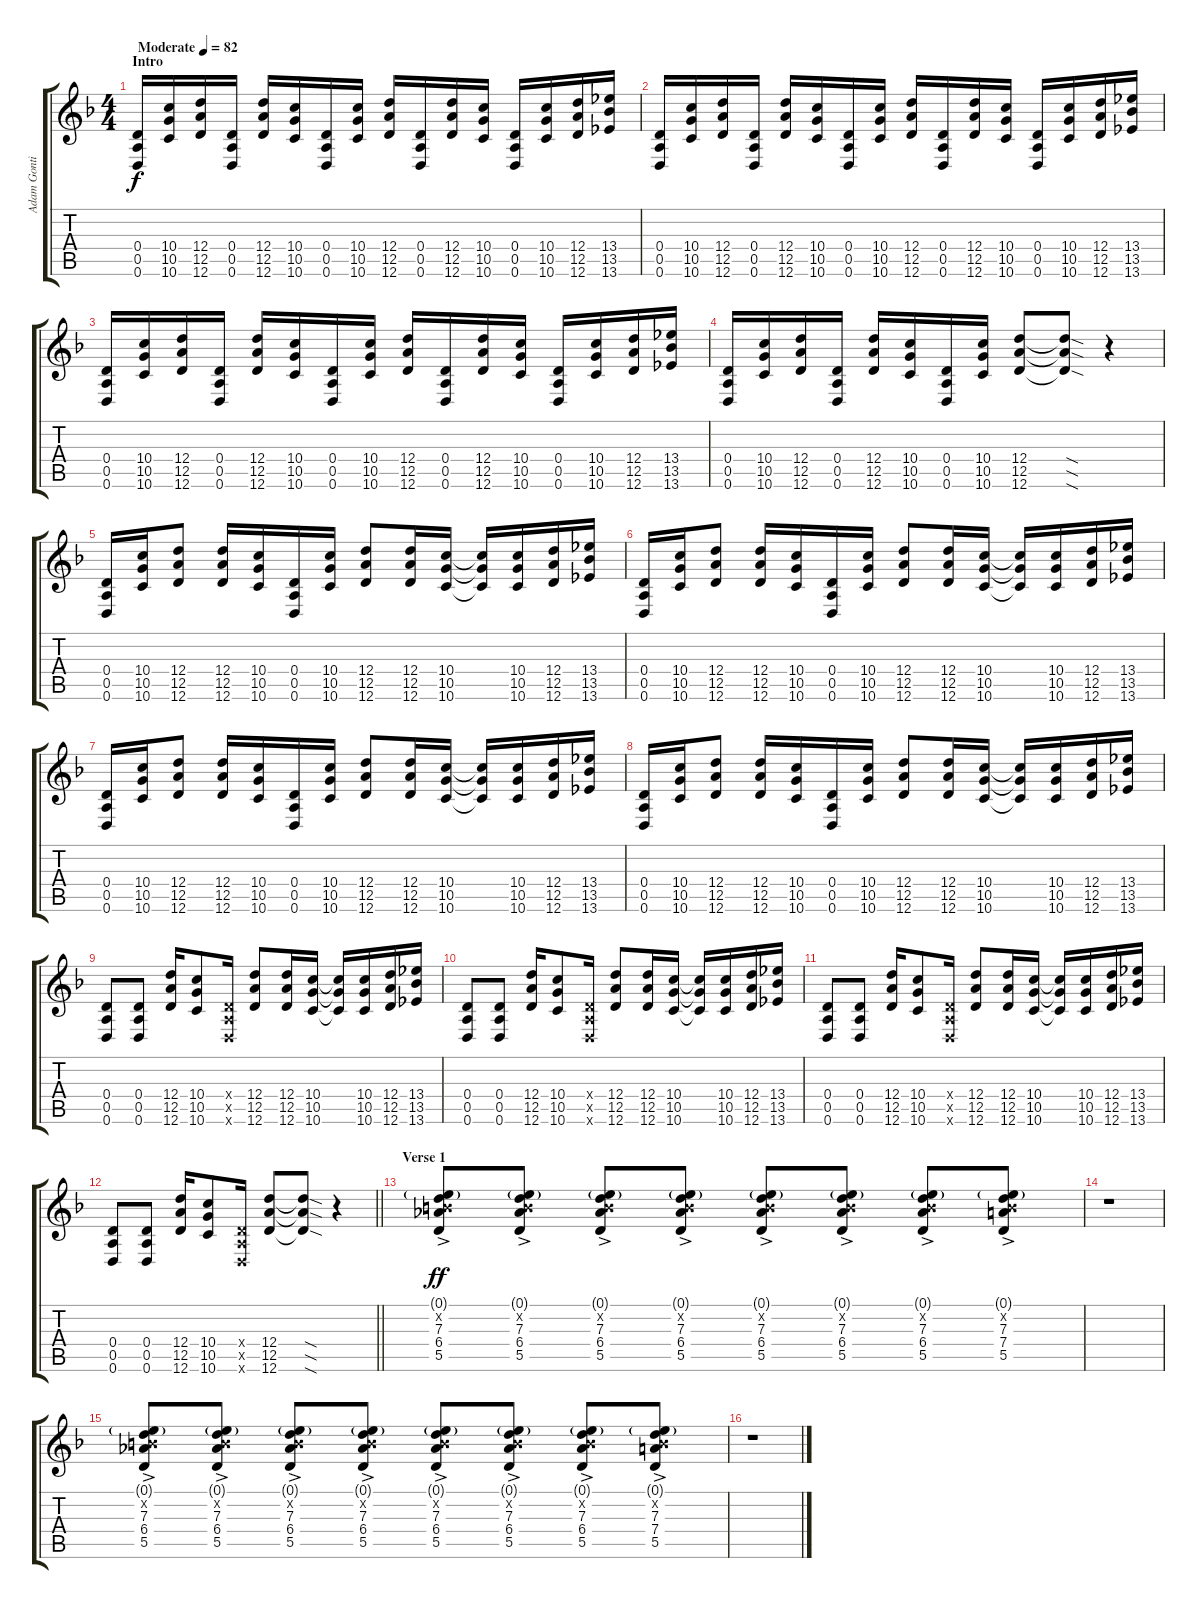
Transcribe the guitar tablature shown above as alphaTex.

\track ("Adam Gontier" "Adam Gonti") {instrument distortionguitar}
\staff {score tabs}
\tuning (E4 B3 G3 D3 A2 D2) {hide}
\ts (4 4)
\section ("" "Intro")
\tempo (82 "Moderate")
\clef g2
\ks f
(0.4 0.5 0.6).16{dy f instrument distortionguitar} (10.4 10.5 10.6).16 (12.4 12.5 12.6).16 (0.4 0.5 0.6).16 (12.4 12.5 12.6).16 (10.4 10.5 10.6).16 (0.4 0.5 0.6).16 (10.4 10.5 10.6).16 (12.4 12.5 12.6).16 (0.4 0.5 0.6).16 (12.4 12.5 12.6).16 (10.4 10.5 10.6).16 (0.4 0.5 0.6).16 (10.4 10.5 10.6).16 (12.4 12.5 12.6).16 (13.4 13.5 13.6).16 |
(0.4 0.5 0.6).16 (10.4 10.5 10.6).16 (12.4 12.5 12.6).16 (0.4 0.5 0.6).16 (12.4 12.5 12.6).16 (10.4 10.5 10.6).16 (0.4 0.5 0.6).16 (10.4 10.5 10.6).16 (12.4 12.5 12.6).16 (0.4 0.5 0.6).16 (12.4 12.5 12.6).16 (10.4 10.5 10.6).16 (0.4 0.5 0.6).16 (10.4 10.5 10.6).16 (12.4 12.5 12.6).16 (13.4 13.5 13.6).16 |
(0.4 0.5 0.6).16 (10.4 10.5 10.6).16 (12.4 12.5 12.6).16 (0.4 0.5 0.6).16 (12.4 12.5 12.6).16 (10.4 10.5 10.6).16 (0.4 0.5 0.6).16 (10.4 10.5 10.6).16 (12.4 12.5 12.6).16 (0.4 0.5 0.6).16 (12.4 12.5 12.6).16 (10.4 10.5 10.6).16 (0.4 0.5 0.6).16 (10.4 10.5 10.6).16 (12.4 12.5 12.6).16 (13.4 13.5 13.6).16 |
(0.4 0.5 0.6).16 (10.4 10.5 10.6).16 (12.4 12.5 12.6).16 (0.4 0.5 0.6).16 (12.4 12.5 12.6).16 (10.4 10.5 10.6).16 (0.4 0.5 0.6).16 (10.4 10.5 10.6).16 (12.4 12.5 12.6).8 (12.4{sod t} 12.5{sod t} 12.6{sod t}).8 r.4 |
(0.4 0.5 0.6).16 (10.4 10.5 10.6).16 (12.4 12.5 12.6).8 (12.4 12.5 12.6).16 (10.4 10.5 10.6).16 (0.4 0.5 0.6).16 (10.4 10.5 10.6).16 (12.4 12.5 12.6).8 (12.4 12.5 12.6).16 (10.4 10.5 10.6).16 (10.4{t} 10.5{t} 10.6{t}).16 (10.4 10.5 10.6).16 (12.4 12.5 12.6).16 (13.4 13.5 13.6).16 |
(0.4 0.5 0.6).16 (10.4 10.5 10.6).16 (12.4 12.5 12.6).8 (12.4 12.5 12.6).16 (10.4 10.5 10.6).16 (0.4 0.5 0.6).16 (10.4 10.5 10.6).16 (12.4 12.5 12.6).8 (12.4 12.5 12.6).16 (10.4 10.5 10.6).16 (10.4{t} 10.5{t} 10.6{t}).16 (10.4 10.5 10.6).16 (12.4 12.5 12.6).16 (13.4 13.5 13.6).16 |
(0.4 0.5 0.6).16 (10.4 10.5 10.6).16 (12.4 12.5 12.6).8 (12.4 12.5 12.6).16 (10.4 10.5 10.6).16 (0.4 0.5 0.6).16 (10.4 10.5 10.6).16 (12.4 12.5 12.6).8 (12.4 12.5 12.6).16 (10.4 10.5 10.6).16 (10.4{t} 10.5{t} 10.6{t}).16 (10.4 10.5 10.6).16 (12.4 12.5 12.6).16 (13.4 13.5 13.6).16 |
(0.4 0.5 0.6).16 (10.4 10.5 10.6).16 (12.4 12.5 12.6).8 (12.4 12.5 12.6).16 (10.4 10.5 10.6).16 (0.4 0.5 0.6).16 (10.4 10.5 10.6).16 (12.4 12.5 12.6).8 (12.4 12.5 12.6).16 (10.4 10.5 10.6).16 (10.4{t} 10.5{t} 10.6{t}).16 (10.4 10.5 10.6).16 (12.4 12.5 12.6).16 (13.4 13.5 13.6).16 |
(0.4 0.5 0.6).8 (0.4 0.5 0.6).8 (12.4 12.5 12.6).16 (10.4 10.5 10.6).8 (0.4{x} 0.5{x} 0.6{x}).16 (12.4 12.5 12.6).8 (12.4 12.5 12.6).16 (10.4 10.5 10.6).16 (10.4{t} 10.5{t} 10.6{t}).16 (10.4 10.5 10.6).16 (12.4 12.5 12.6).16 (13.4 13.5 13.6).16 |
(0.4 0.5 0.6).8 (0.4 0.5 0.6).8 (12.4 12.5 12.6).16 (10.4 10.5 10.6).8 (0.4{x} 0.5{x} 0.6{x}).16 (12.4 12.5 12.6).8 (12.4 12.5 12.6).16 (10.4 10.5 10.6).16 (10.4{t} 10.5{t} 10.6{t}).16 (10.4 10.5 10.6).16 (12.4 12.5 12.6).16 (13.4 13.5 13.6).16 |
(0.4 0.5 0.6).8 (0.4 0.5 0.6).8 (12.4 12.5 12.6).16 (10.4 10.5 10.6).8 (0.4{x} 0.5{x} 0.6{x}).16 (12.4 12.5 12.6).8 (12.4 12.5 12.6).16 (10.4 10.5 10.6).16 (10.4{t} 10.5{t} 10.6{t}).16 (10.4 10.5 10.6).16 (12.4 12.5 12.6).16 (13.4 13.5 13.6).16 |
\barLineRight lightlight
(0.4 0.5 0.6).8 (0.4 0.5 0.6).8 (12.4 12.5 12.6).16 (10.4 10.5 10.6).8 (0.4{x} 0.5{x} 0.6{x}).16 (12.4 12.5 12.6).8 (12.4{sod t} 12.5{sod t} 12.6{sod t}).8 r.4 |
\section ("" "Verse 1")
(0.1{g} 0.2{x} 7.3{ac} 6.4{ac} 5.5).8{dy ff} (0.1{g} 0.2{x} 7.3{ac} 6.4{ac} 5.5).8 (0.1{g} 0.2{x} 7.3{ac} 6.4{ac} 5.5).8 (0.1{g} 0.2{x} 7.3{ac} 6.4{ac} 5.5).8 (0.1{g} 0.2{x} 7.3{ac} 6.4{ac} 5.5).8 (0.1{g} 0.2{x} 7.3{ac} 6.4{ac} 5.5).8 (0.1{g} 0.2{x} 7.3{ac} 6.4{ac} 5.5).8 (0.1{g} 0.2{x} 7.3{ac} 7.4{ac} 5.5).8 |
r.1 |
(0.1{g} 0.2{x} 7.3{ac} 6.4{ac} 5.5).8 (0.1{g} 0.2{x} 7.3{ac} 6.4{ac} 5.5).8 (0.1{g} 0.2{x} 7.3{ac} 6.4{ac} 5.5).8 (0.1{g} 0.2{x} 7.3{ac} 6.4{ac} 5.5).8 (0.1{g} 0.2{x} 7.3{ac} 6.4{ac} 5.5).8 (0.1{g} 0.2{x} 7.3{ac} 6.4{ac} 5.5).8 (0.1{g} 0.2{x} 7.3{ac} 6.4{ac} 5.5).8 (0.1{g} 0.2{x} 7.3{ac} 7.4{ac} 5.5).8 |
r.1
